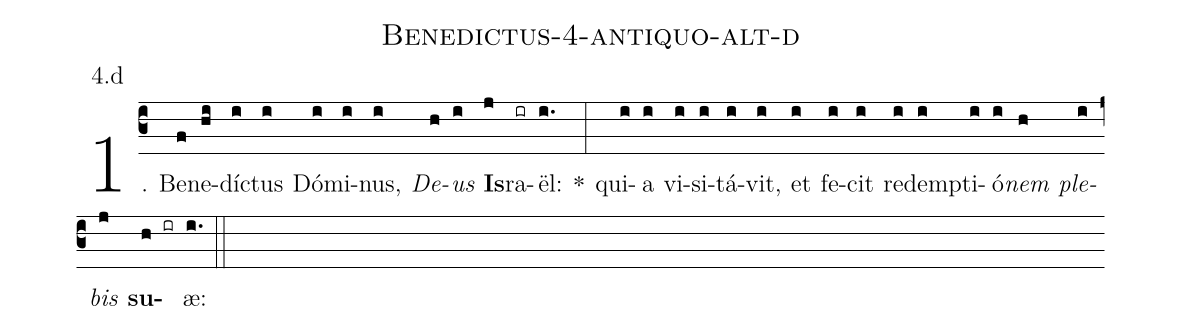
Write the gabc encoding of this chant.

name: Benedictus-4-antiquo-alt-d;
annotation: 4.d;
%%
(c3)1. Be(f)ne(hi)díc(i)tus(i) Dó(i)mi(i)nus,(i) <i>De</i>(h)<i>us</i>(i) <b>Is</b>(j)ra(ir)ël:(i.) *(:) qui(i)a(i) vi(i)si(i)tá(i)vit,(i) et(i) fe(i)cit(i) red(i)emp(i)ti(i)ó(i)<i>nem</i>(h) <i>ple</i>(i)<i>bis</i>(j) <b>su</b>(h ir)æ:(i.) (::)
